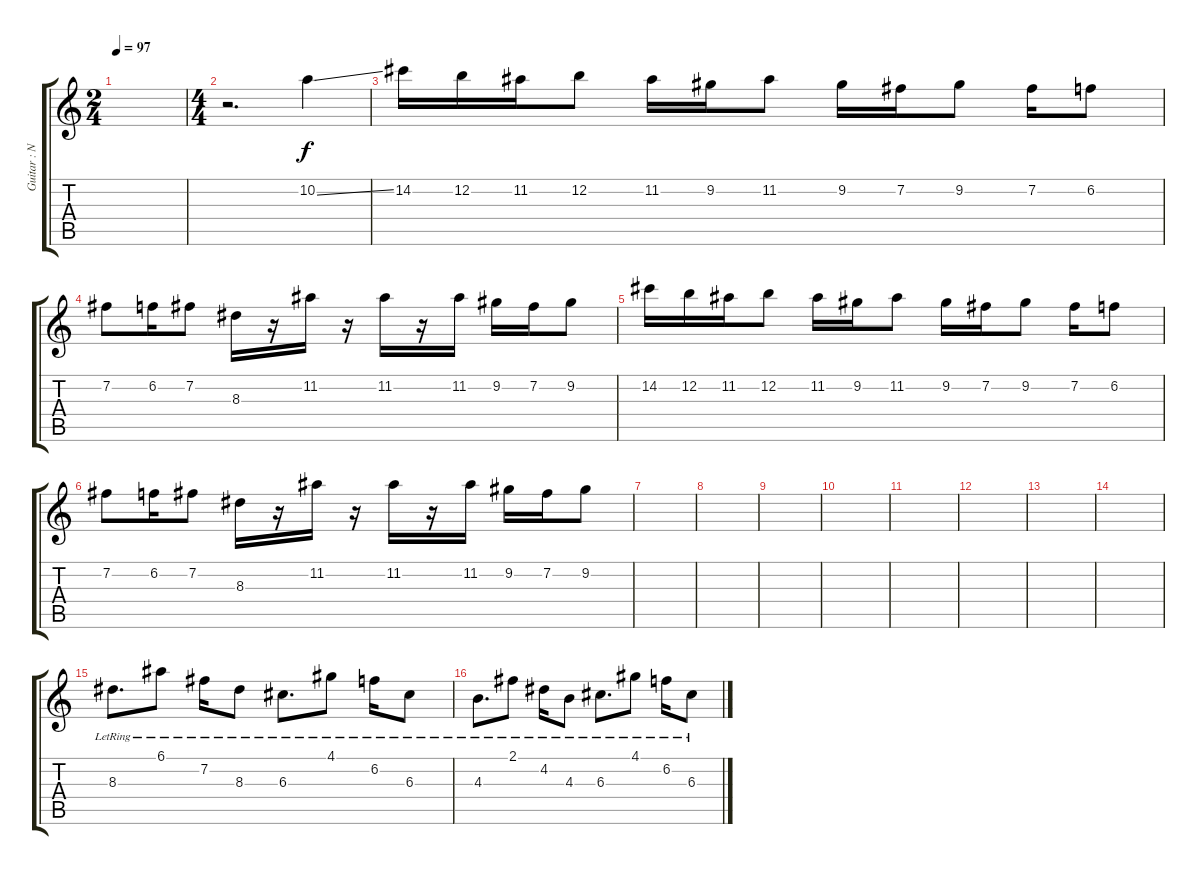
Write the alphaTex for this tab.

\track ("Guitar : Nakano Azusa - Nyan" "Guitar : N") {instrument distortionguitar}
\staff {score tabs}
\tuning (E4 B3 G3 D3 A2 E2) {hide}
\ts (2 4)
\tempo 97
\clef g2
\ks c
|
\ts (4 4)
r.2{d} 10.2{ss}.4 |
14.2.16 12.2.16 11.2.16 12.2.8 11.2.16 9.2.16 11.2.8 9.2.16 7.2.16 9.2.8 7.2.16 6.2.8 |
7.2.8 6.2.16 7.2.8 8.3.16 r.16 11.2.16 r.16 11.2.16 r.16 11.2.16 9.2.16 7.2.16 9.2.8 |
14.2.16 12.2.16 11.2.16 12.2.8 11.2.16 9.2.16 11.2.8 9.2.16 7.2.16 9.2.8 7.2.16 6.2.8 |
7.2.8 6.2.16 7.2.8 8.3.16 r.16 11.2.16 r.16 11.2.16 r.16 11.2.16 9.2.16 7.2.16 9.2.8 |
|
|
|
|
|
|
|
|
8.3{lr}.8{d} 6.1{lr}.8 7.2{lr}.16 8.3{lr}.8 6.3{lr}.8{d} 4.1{lr}.8 6.2{lr}.16 6.3{lr}.8 |
4.3{lr}.8{d} 2.1{lr}.8 4.2{lr}.16 4.3{lr}.8 6.3{lr}.8{d} 4.1{lr}.8 6.2{lr}.16 6.3{lr}.8
